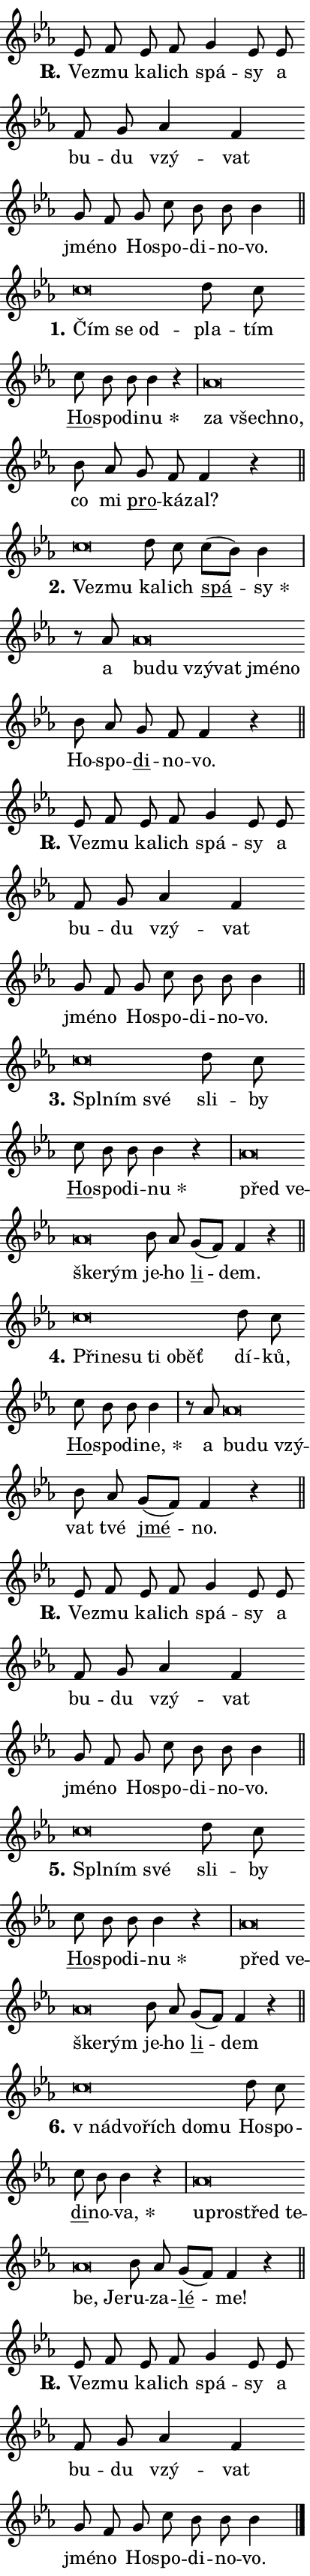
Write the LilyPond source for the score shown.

\version "2.24.0"
\header { tagline = "" }
\paper {
  indent = 0\cm
  top-margin = 0\cm
  right-margin = 0.13\cm % to fit lyric hyphens
  bottom-margin = 0\cm
  left-margin = 0\cm
  paper-width = 7\cm
  page-breaking = #ly:one-page-breaking
  system-system-spacing.basic-distance = #11
  score-system-spacing.basic-distance = #11
  ragged-last = ##f
}


%% Author: Thomas Morley
%% https://lists.gnu.org/archive/html/lilypond-user/2020-05/msg00002.html
#(define (line-position grob)
"Returns position of @var[grob} in current system:
   @code{'start}, if at first time-step
   @code{'end}, if at last time-step
   @code{'middle} otherwise
"
  (let* ((col (ly:item-get-column grob))
         (ln (ly:grob-object col 'left-neighbor))
         (rn (ly:grob-object col 'right-neighbor))
         (col-to-check-left (if (ly:grob? ln) ln col))
         (col-to-check-right (if (ly:grob? rn) rn col))
         (break-dir-left
           (and
             (ly:grob-property col-to-check-left 'non-musical #f)
             (ly:item-break-dir col-to-check-left)))
         (break-dir-right
           (and
             (ly:grob-property col-to-check-right 'non-musical #f)
             (ly:item-break-dir col-to-check-right))))
        (cond ((eqv? 1 break-dir-left) 'start)
              ((eqv? -1 break-dir-right) 'end)
              (else 'middle))))

#(define (tranparent-at-line-position vctor)
  (lambda (grob)
  "Relying on @code{line-position} select the relevant enry from @var{vctor}.
Used to determine transparency,"
    (case (line-position grob)
      ((end) (not (vector-ref vctor 0)))
      ((middle) (not (vector-ref vctor 1)))
      ((start) (not (vector-ref vctor 2))))))

noteHeadBreakVisibility =
#(define-music-function (break-visibility)(vector?)
"Makes @code{NoteHead}s transparent relying on @var{break-visibility}"
#{
  \override NoteHead.transparent =
    #(tranparent-at-line-position break-visibility)
#})

#(define delete-ledgers-for-transparent-note-heads
  (lambda (grob)
    "Reads whether a @code{NoteHead} is transparent.
If so this @code{NoteHead} is removed from @code{'note-heads} from
@var{grob}, which is supposed to be @code{LedgerLineSpanner}.
As a result ledgers are not printed for this @code{NoteHead}"
    (let* ((nhds-array (ly:grob-object grob 'note-heads))
           (nhds-list
             (if (ly:grob-array? nhds-array)
                 (ly:grob-array->list nhds-array)
                 '()))
           ;; Relies on the transparent-property being done before
           ;; Staff.LedgerLineSpanner.after-line-breaking is executed.
           ;; This is fragile ...
           (to-keep
             (remove
               (lambda (nhd)
                 (ly:grob-property nhd 'transparent #f))
               nhds-list)))
      ;; TODO find a better method to iterate over grob-arrays, similiar
      ;; to filter/remove etc for lists
      ;; For now rebuilt from scratch
      (set! (ly:grob-object grob 'note-heads)  '())
      (for-each
        (lambda (nhd)
          (ly:pointer-group-interface::add-grob grob 'note-heads nhd))
        to-keep))))

squashNotes = {
  \override NoteHead.X-extent = #'(-0.2 . 0.2)
  \override NoteHead.Y-extent = #'(-0.75 . 0)
  \override NoteHead.stencil =
    #(lambda (grob)
       (let ((pos (ly:grob-property grob 'staff-position)))
         (begin
           (if (< pos -7) (display "ERROR: Lower brevis then expected\n") (display "OK: Expected brevis position\n"))
           (if (<= pos -6) ly:text-interface::print ly:note-head::print))))
}
unSquashNotes = {
  \revert NoteHead.X-extent
  \revert NoteHead.Y-extent
  \revert NoteHead.stencil
}

hideNotes = \noteHeadBreakVisibility #begin-of-line-visible
unHideNotes = \noteHeadBreakVisibility #all-visible

% work-around for resetting accidentals
% https://lilypond.org/doc/v2.23/Documentation/notation/displaying-rhythms#unmetered-music
cadenzaMeasure = {
  \cadenzaOff
  \partial 1024 s1024
  \cadenzaOn
}

#(define-markup-command (accent layout props text) (markup?)
  "Underline accented syllable"
  (interpret-markup layout props
    #{\markup \override #'(offset . 4.3) \underline { #text }#}))

responsum = \markup \concat {
  "R" \hspace #-1.05 \path #0.1 #'((moveto 0 0.07) (lineto 0.9 0.8)) \hspace #0.05 "."
}

spaceSize = #0.6828661417322834 % exact space size for TeX Gyre Schola

\layout {
  \context {
    \Staff
    \remove "Time_signature_engraver"
    \override LedgerLineSpanner.after-line-breaking = #delete-ledgers-for-transparent-note-heads
  }
  \context {
    \Lyrics {
      \override LyricSpace.minimum-distance = \spaceSize
      \override LyricText.font-name = #"TeX Gyre Schola"
      \override LyricText.font-size = 1
      \override StanzaNumber.font-name = #"TeX Gyre Schola Bold"
      \override StanzaNumber.font-size = 1
    }
  }
  \context {
    \Score 
    \override NoteHead.text =
      #(lambda (grob) 
        (let ((pos (ly:grob-property grob 'staff-position)))
          #{\markup {
            \combine
              \halign #-0.55 \raise #(if (= pos -6) 0 0.5) \override #'(thickness . 2) \draw-line #'(3.2 . 0)
              \musicglyph "noteheads.sM1"
          }#}))
  }
}

% magnetic-lyrics.ily
%
%   written by
%     Jean Abou Samra <jean@abou-samra.fr>
%     Werner Lemberg <wl@gnu.org>
%
%   adapted by
%     Jiri Hon <jiri.hon@gmail.com>
%
% Version 2022-Apr-15

% https://www.mail-archive.com/lilypond-user@gnu.org/msg149350.html

#(define (Left_hyphen_pointer_engraver context)
   "Collect syllable-hyphen-syllable occurrences in lyrics and store
them in properties.  This engraver only looks to the left.  For
example, if the lyrics input is @code{foo -- bar}, it does the
following.

@itemize @bullet
@item
Set the @code{text} property of the @code{LyricHyphen} grob between
@q{foo} and @q{bar} to @code{foo}.

@item
Set the @code{left-hyphen} property of the @code{LyricText} grob with
text @q{foo} to the @code{LyricHyphen} grob between @q{foo} and
@q{bar}.
@end itemize

Use this auxiliary engraver in combination with the
@code{lyric-@/text::@/apply-@/magnetic-@/offset!} hook."
   (let ((hyphen #f)
         (text #f))
     (make-engraver
      (acknowledgers
       ((lyric-syllable-interface engraver grob source-engraver)
        (set! text grob)))
      (end-acknowledgers
       ((lyric-hyphen-interface engraver grob source-engraver)
        ;(when (not (grob::has-interface grob 'lyric-space-interface))
          (set! hyphen grob)));)
      ((stop-translation-timestep engraver)
       (when (and text hyphen)
         (ly:grob-set-object! text 'left-hyphen hyphen))
       (set! text #f)
       (set! hyphen #f)))))

#(define (lyric-text::apply-magnetic-offset! grob)
   "If the space between two syllables is less than the value in
property @code{LyricText@/.details@/.squash-threshold}, move the right
syllable to the left so that it gets concatenated with the left
syllable.

Use this function as a hook for
@code{LyricText@/.after-@/line-@/breaking} if the
@code{Left_@/hyphen_@/pointer_@/engraver} is active."
   (let ((hyphen (ly:grob-object grob 'left-hyphen #f)))
     (when hyphen
       (let ((left-text (ly:spanner-bound hyphen LEFT)))
         (when (grob::has-interface left-text 'lyric-syllable-interface)
           (let* ((common (ly:grob-common-refpoint grob left-text X))
                  (this-x-ext (ly:grob-extent grob common X))
                  (left-x-ext
                   (begin
                     ;; Trigger magnetism for left-text.
                     (ly:grob-property left-text 'after-line-breaking)
                     (ly:grob-extent left-text common X)))
                  ;; `delta` is the gap width between two syllables.
                  (delta (- (interval-start this-x-ext)
                            (interval-end left-x-ext)))
                  (details (ly:grob-property grob 'details))
                  (threshold (assoc-get 'squash-threshold details 0.2)))
             (when (< delta threshold)
               (let* (;; We have to manipulate the input text so that
                      ;; ligatures crossing syllable boundaries are not
                      ;; disabled.  For languages based on the Latin
                      ;; script this is essentially a beautification.
                      ;; However, for non-Western scripts it can be a
                      ;; necessity.
                      (lt (ly:grob-property left-text 'text))
                      (rt (ly:grob-property grob 'text))
                      (is-space (grob::has-interface hyphen 'lyric-space-interface))
                      (space (if is-space " " ""))
                      (extra-delta (if is-space spaceSize 0))
                      ;; Append new syllable.
                      (ltrt-space (if (and (string? lt) (string? rt))
                                (string-append lt space rt)
                                (make-concat-markup (list lt space rt))))
                      ;; Right-align `ltrt` to the right side.
                      (ltrt-space-markup (grob-interpret-markup
                               grob
                               (make-translate-markup
                                (cons (interval-length this-x-ext) 0)
                                (make-right-align-markup ltrt-space)))))
                 (begin
                   ;; Don't print `left-text`.
                   (ly:grob-set-property! left-text 'stencil #f)
                   ;; Set text and stencil (which holds all collected
                   ;; syllables so far) and shift it to the left.
                   (ly:grob-set-property! grob 'text ltrt-space)
                   (ly:grob-set-property! grob 'stencil ltrt-space-markup)
                   (ly:grob-translate-axis! grob (- (- delta extra-delta)) X))))))))))


#(define (lyric-hyphen::displace-bounds-first grob)
   ;; Make very sure this callback isn't triggered too early.
   (let ((left (ly:spanner-bound grob LEFT))
         (right (ly:spanner-bound grob RIGHT)))
     (ly:grob-property left 'after-line-breaking)
     (ly:grob-property right 'after-line-breaking)
     (ly:lyric-hyphen::print grob)))

squashThreshold = #0.4

\layout {
  \context {
    \Lyrics
    \consists #Left_hyphen_pointer_engraver
    \override LyricText.after-line-breaking =
      #lyric-text::apply-magnetic-offset!
    \override LyricHyphen.stencil = #lyric-hyphen::displace-bounds-first
    \override LyricText.details.squash-threshold = \squashThreshold
    \override LyricHyphen.minimum-distance = 0
    \override LyricHyphen.minimum-length = \squashThreshold
  }
}

squashText = \override LyricText.details.squash-threshold = 9999
unSquashText = \override LyricText.details.squash-threshold = \squashThreshold

leftText = \override LyricText.self-alignment-X = #LEFT
unLeftText = \revert LyricText.self-alignment-X

starOffset = #(lambda (grob) 
                (let ((x_offset (ly:self-alignment-interface::aligned-on-x-parent grob)))
                  (if (= x_offset 0) 0 (+ x_offset 1.2))))

star = #(define-music-function (syllable)(string?)
"Append star separator at the end of a syllable"
#{
  \once \override LyricText.X-offset = #starOffset
  \lyricmode { \markup {
    #syllable
    \override #'((font-name . "TeX Gyre Schola Bold")) \hspace #0.2 \lower #0.65 \larger "*"
  } }
#})

starAccent = #(define-music-function (syllable)(string?)
"Append star separator at the end of a syllable and make accent"
#{
  \once \override LyricText.X-offset = #starOffset
  \lyricmode { \markup {
    \accent #syllable
    \override #'((font-name . "TeX Gyre Schola Bold")) \hspace #0.2 \lower #0.65 \larger "*"
  } }
#})

breath = #(define-music-function (syllable)(string?)
"Append breathing indicator at the end of a syllable"
#{
  \lyricmode { \markup { #syllable "+" } }
#})

optionalBreath = #(define-music-function (syllable)(string?)
"Append optional breathing indicator at the end of a syllable"
#{
  \lyricmode { \markup { #syllable "(+)" } }
#})


\score {
    <<
        \new Voice = "melody" { \cadenzaOn \key es \major \relative { es'8 f es f g4 es8 es \bar "" f g \bar "" as4 f \bar "" g8 f g c bes bes bes4 \cadenzaMeasure \bar "||" \break } }
        \new Lyrics \lyricsto "melody" { \lyricmode { \set stanza = \responsum
Ve -- zmu ka -- lich spá -- sy a bu -- du vzý -- vat jmé -- no Ho -- spo -- di -- no -- vo. } }
    >>
    \layout {}
}

\score {
    <<
        \new Voice = "melody" { \cadenzaOn \key es \major \relative { \squashNotes c''\breve*1/16 \hideNotes \breve*1/16 \breve*1/16 \bar "" \unHideNotes \unSquashNotes d8 c \bar "" c bes bes bes4 r \cadenzaMeasure \bar "|" \squashNotes as\breve*1/16 \hideNotes \breve*1/16 \breve*1/16 \bar "" \unHideNotes \unSquashNotes bes8 as \bar "" g f f4 r \cadenzaMeasure \bar "||" \break } }
        \new Lyrics \lyricsto "melody" { \lyricmode { \set stanza = "1."
\leftText Čím \squashText se od -- \unLeftText \unSquashText pla -- tím \markup \accent Ho -- spo -- di -- \star nu \leftText za \squashText všech -- no, \unLeftText \unSquashText co mi \markup \accent pro -- ká -- zal? } }
    >>
    \layout {}
}

\score {
    <<
        \new Voice = "melody" { \cadenzaOn \key es \major \relative { \squashNotes c''\breve*1/16 \hideNotes \breve*1/16 \bar "" \unHideNotes \unSquashNotes d8 c \bar "" c[( bes)] bes4 \cadenzaMeasure \bar "|" r8 as8 \squashNotes as\breve*1/16 \hideNotes \breve*1/16 \bar "" \breve*1/16 \bar "" \breve*1/16 \bar "" \breve*1/16 \breve*1/16 \bar "" \unHideNotes \unSquashNotes bes8 as \bar "" g f f4 r \cadenzaMeasure \bar "||" \break } }
        \new Lyrics \lyricsto "melody" { \lyricmode { \set stanza = "2."
\leftText Ve -- \squashText zmu \unLeftText \unSquashText ka -- lich \markup \accent spá -- \star sy a \leftText bu -- \squashText du vzý -- vat jmé -- no \unLeftText \unSquashText Ho -- spo -- \markup \accent di -- no -- vo. } }
    >>
    \layout {}
}

\score {
    <<
        \new Voice = "melody" { \cadenzaOn \key es \major \relative { es'8 f es f g4 es8 es \bar "" f g \bar "" as4 f \bar "" g8 f g c bes bes bes4 \cadenzaMeasure \bar "||" \break } }
        \new Lyrics \lyricsto "melody" { \lyricmode { \set stanza = \responsum
Ve -- zmu ka -- lich spá -- sy a bu -- du vzý -- vat jmé -- no Ho -- spo -- di -- no -- vo. } }
    >>
    \layout {}
}

\score {
    <<
        \new Voice = "melody" { \cadenzaOn \key es \major \relative { \squashNotes c''\breve*1/16 \hideNotes \breve*1/16 \breve*1/16 \bar "" \unHideNotes \unSquashNotes d8 c \bar "" c bes bes bes4 r \cadenzaMeasure \bar "|" \squashNotes as\breve*1/16 \hideNotes \breve*1/16 \bar "" \breve*1/16 \breve*1/16 \bar "" \unHideNotes \unSquashNotes bes8 as \bar "" g[( f)] f4 r \cadenzaMeasure \bar "||" \break } }
        \new Lyrics \lyricsto "melody" { \lyricmode { \set stanza = "3."
\leftText Spl -- \squashText ním své \unLeftText \unSquashText sli -- by \markup \accent Ho -- spo -- di -- \star nu \leftText před \squashText ve -- ške -- rým \unLeftText \unSquashText je -- ho \markup \accent li -- dem. } }
    >>
    \layout {}
}

\score {
    <<
        \new Voice = "melody" { \cadenzaOn \key es \major \relative { \squashNotes c''\breve*1/16 \hideNotes \breve*1/16 \bar "" \breve*1/16 \bar "" \breve*1/16 \bar "" \breve*1/16 \breve*1/16 \bar "" \unHideNotes \unSquashNotes d8 c \bar "" c bes bes bes4 \cadenzaMeasure \bar "|" r8 as8 \squashNotes as\breve*1/16 \hideNotes \breve*1/16 \breve*1/16 \bar "" \unHideNotes \unSquashNotes bes8 as \bar "" g[( f)] f4 r \cadenzaMeasure \bar "||" \break } }
        \new Lyrics \lyricsto "melody" { \lyricmode { \set stanza = "4."
\leftText Při -- \squashText ne -- su ti o -- běť \unLeftText \unSquashText dí -- ků, \markup \accent Ho -- spo -- di -- \star ne, a \leftText bu -- \squashText du vzý -- \unLeftText \unSquashText vat tvé \markup \accent jmé -- no. } }
    >>
    \layout {}
}

\score {
    <<
        \new Voice = "melody" { \cadenzaOn \key es \major \relative { es'8 f es f g4 es8 es \bar "" f g \bar "" as4 f \bar "" g8 f g c bes bes bes4 \cadenzaMeasure \bar "||" \break } }
        \new Lyrics \lyricsto "melody" { \lyricmode { \set stanza = \responsum
Ve -- zmu ka -- lich spá -- sy a bu -- du vzý -- vat jmé -- no Ho -- spo -- di -- no -- vo. } }
    >>
    \layout {}
}

\score {
    <<
        \new Voice = "melody" { \cadenzaOn \key es \major \relative { \squashNotes c''\breve*1/16 \hideNotes \breve*1/16 \breve*1/16 \bar "" \unHideNotes \unSquashNotes d8 c \bar "" c bes bes bes4 r \cadenzaMeasure \bar "|" \squashNotes as\breve*1/16 \hideNotes \breve*1/16 \bar "" \breve*1/16 \breve*1/16 \bar "" \unHideNotes \unSquashNotes bes8 as \bar "" g[( f)] f4 r \cadenzaMeasure \bar "||" \break } }
        \new Lyrics \lyricsto "melody" { \lyricmode { \set stanza = "5."
\leftText Spl -- \squashText ním své \unLeftText \unSquashText sli -- by \markup \accent Ho -- spo -- di -- \star nu \leftText před \squashText ve -- ške -- rým \unLeftText \unSquashText je -- ho \markup \accent li -- dem } }
    >>
    \layout {}
}

\score {
    <<
        \new Voice = "melody" { \cadenzaOn \key es \major \relative { \squashNotes c''\breve*1/16 \hideNotes \breve*1/16 \bar "" \breve*1/16 \bar "" \breve*1/16 \breve*1/16 \bar "" \unHideNotes \unSquashNotes d8 c \bar "" c bes bes4 r \cadenzaMeasure \bar "|" \squashNotes as\breve*1/16 \hideNotes \breve*1/16 \bar "" \breve*1/16 \bar "" \breve*1/16 \bar "" \breve*1/16 \breve*1/16 \bar "" \unHideNotes \unSquashNotes bes8 as \bar "" g[( f)] f4 r \cadenzaMeasure \bar "||" \break } }
        \new Lyrics \lyricsto "melody" { \lyricmode { \set stanza = "6."
\leftText "v ná" -- \squashText dvo -- řích do -- mu \unLeftText \unSquashText Ho -- spo -- \markup \accent di -- no -- \star va, \leftText u -- \squashText pro -- střed te -- be, Je -- \unLeftText \unSquashText ru -- za -- \markup \accent lé -- me! } }
    >>
    \layout {}
}

\score {
    <<
        \new Voice = "melody" { \cadenzaOn \key es \major \relative { es'8 f es f g4 es8 es \bar "" f g \bar "" as4 f \bar "" g8 f g c bes bes bes4 \cadenzaMeasure \bar "||" \break } \bar "|." }
        \new Lyrics \lyricsto "melody" { \lyricmode { \set stanza = \responsum
Ve -- zmu ka -- lich spá -- sy a bu -- du vzý -- vat jmé -- no Ho -- spo -- di -- no -- vo. } }
    >>
    \layout {}
}
